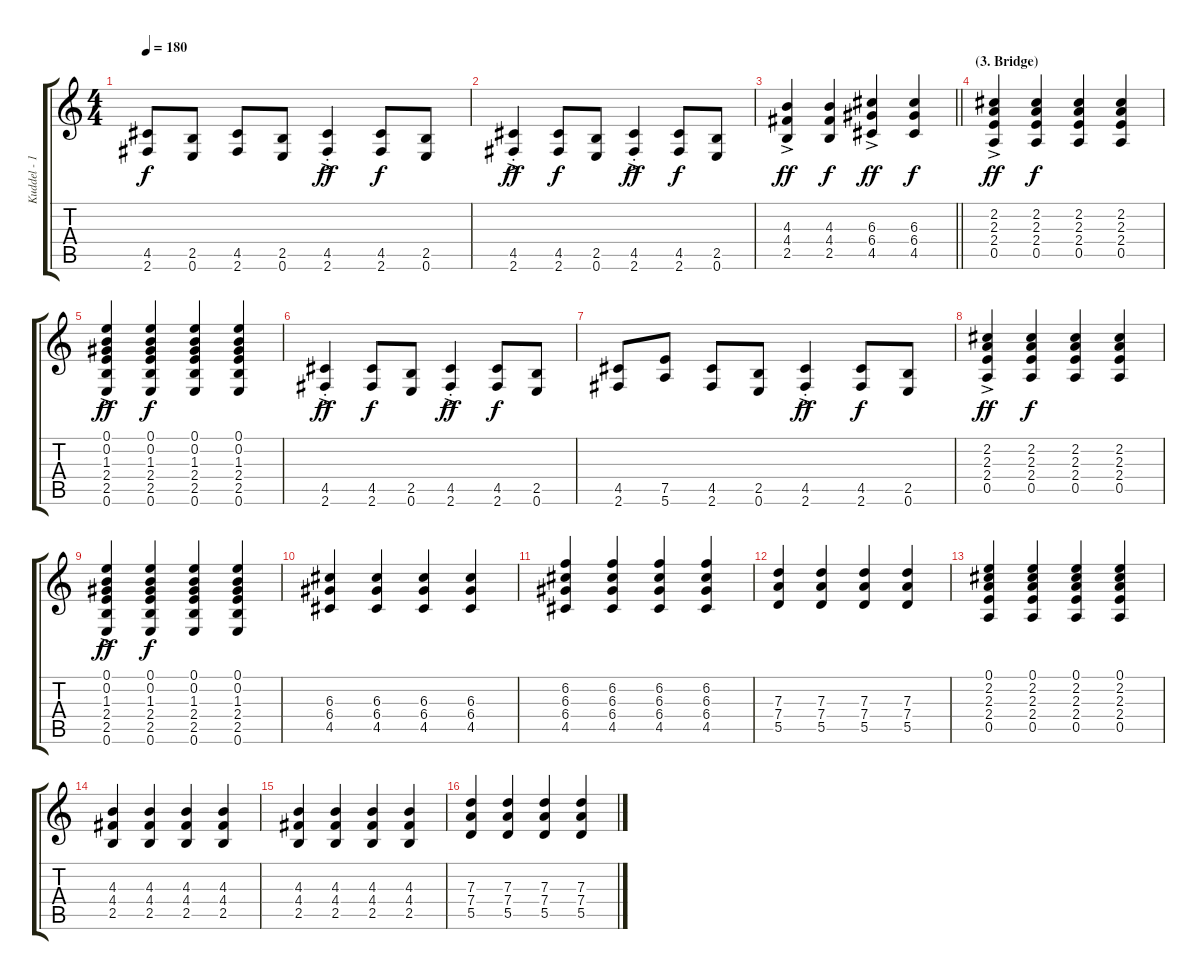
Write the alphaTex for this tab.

\track ("Kuddel - 1. Gitarre" "Kuddel - 1") {instrument distortionguitar}
\staff {score tabs}
\tuning (E4 B3 G3 D3 A2 E2) {hide}
\ts (4 4)
\tempo 180
\clef g2
\ks c
(4.5 2.6).8{dy f} (2.5 0.6).8 (4.5 2.6).8 (2.5 0.6).8 (4.5{ac st} 2.6{ac st}).4{dy ff} (4.5 2.6).8{dy f} (2.5 0.6).8 |
(4.5{ac st} 2.6{ac st}).4{dy ff} (4.5 2.6).8{dy f} (2.5 0.6).8 (4.5{ac st} 2.6{ac st}).4{dy ff} (4.5 2.6).8{dy f} (2.5 0.6).8 |
\barLineRight lightlight
(4.3{ac} 4.4{ac} 2.5{ac}).4{dy ff} (4.3 4.4 2.5).4{dy f} (6.3{ac} 6.4{ac} 4.5{ac}).4{dy ff} (6.3 6.4 4.5).4{dy f} |
\section ("" "(3. Bridge)")
(2.2{ac} 2.3{ac} 2.4{ac} 0.5{ac}).4{dy ff} (2.2 2.3 2.4 0.5).4{dy f} (2.2 2.3 2.4 0.5).4 (2.2 2.3 2.4 0.5).4 |
(0.1{ac} 0.2{ac} 1.3{ac} 2.4{ac} 2.5{ac} 0.6{ac}).4{dy ff} (0.1 0.2 1.3 2.4 2.5 0.6).4{dy f} (0.1 0.2 1.3 2.4 2.5 0.6).4 (0.1 0.2 1.3 2.4 2.5 0.6).4 |
(4.5{ac st} 2.6{ac st}).4{dy ff} (4.5 2.6).8{dy f} (2.5 0.6).8 (4.5{ac st} 2.6{ac st}).4{dy ff} (4.5 2.6).8{dy f} (2.5 0.6).8 |
(4.5 2.6).8 (7.5 5.6).8 (4.5 2.6).8 (2.5 0.6).8 (4.5{ac st} 2.6{ac st}).4{dy ff} (4.5 2.6).8{dy f} (2.5 0.6).8 |
(2.2{ac} 2.3{ac} 2.4{ac} 0.5{ac}).4{dy ff} (2.2 2.3 2.4 0.5).4{dy f} (2.2 2.3 2.4 0.5).4 (2.2 2.3 2.4 0.5).4 |
(0.1{ac} 0.2{ac} 1.3{ac} 2.4{ac} 2.5{ac} 0.6{ac}).4{dy ff} (0.1 0.2 1.3 2.4 2.5 0.6).4{dy f} (0.1 0.2 1.3 2.4 2.5 0.6).4 (0.1 0.2 1.3 2.4 2.5 0.6).4 |
(6.3 6.4 4.5).4 (6.3 6.4 4.5).4 (6.3 6.4 4.5).4 (6.3 6.4 4.5).4 |
(6.2 6.3 6.4 4.5).4 (6.2 6.3 6.4 4.5).4 (6.2 6.3 6.4 4.5).4 (6.2 6.3 6.4 4.5).4 |
(7.3 7.4 5.5).4 (7.3 7.4 5.5).4 (7.3 7.4 5.5).4 (7.3 7.4 5.5).4 |
(0.1 2.2 2.3 2.4 0.5).4 (0.1 2.2 2.3 2.4 0.5).4 (0.1 2.2 2.3 2.4 0.5).4 (0.1 2.2 2.3 2.4 0.5).4 |
(4.3 4.4 2.5).4 (4.3 4.4 2.5).4 (4.3 4.4 2.5).4 (4.3 4.4 2.5).4 |
(4.3 4.4 2.5).4 (4.3 4.4 2.5).4 (4.3 4.4 2.5).4 (4.3 4.4 2.5).4 |
(7.3 7.4 5.5).4 (7.3 7.4 5.5).4 (7.3 7.4 5.5).4 (7.3 7.4 5.5).4
